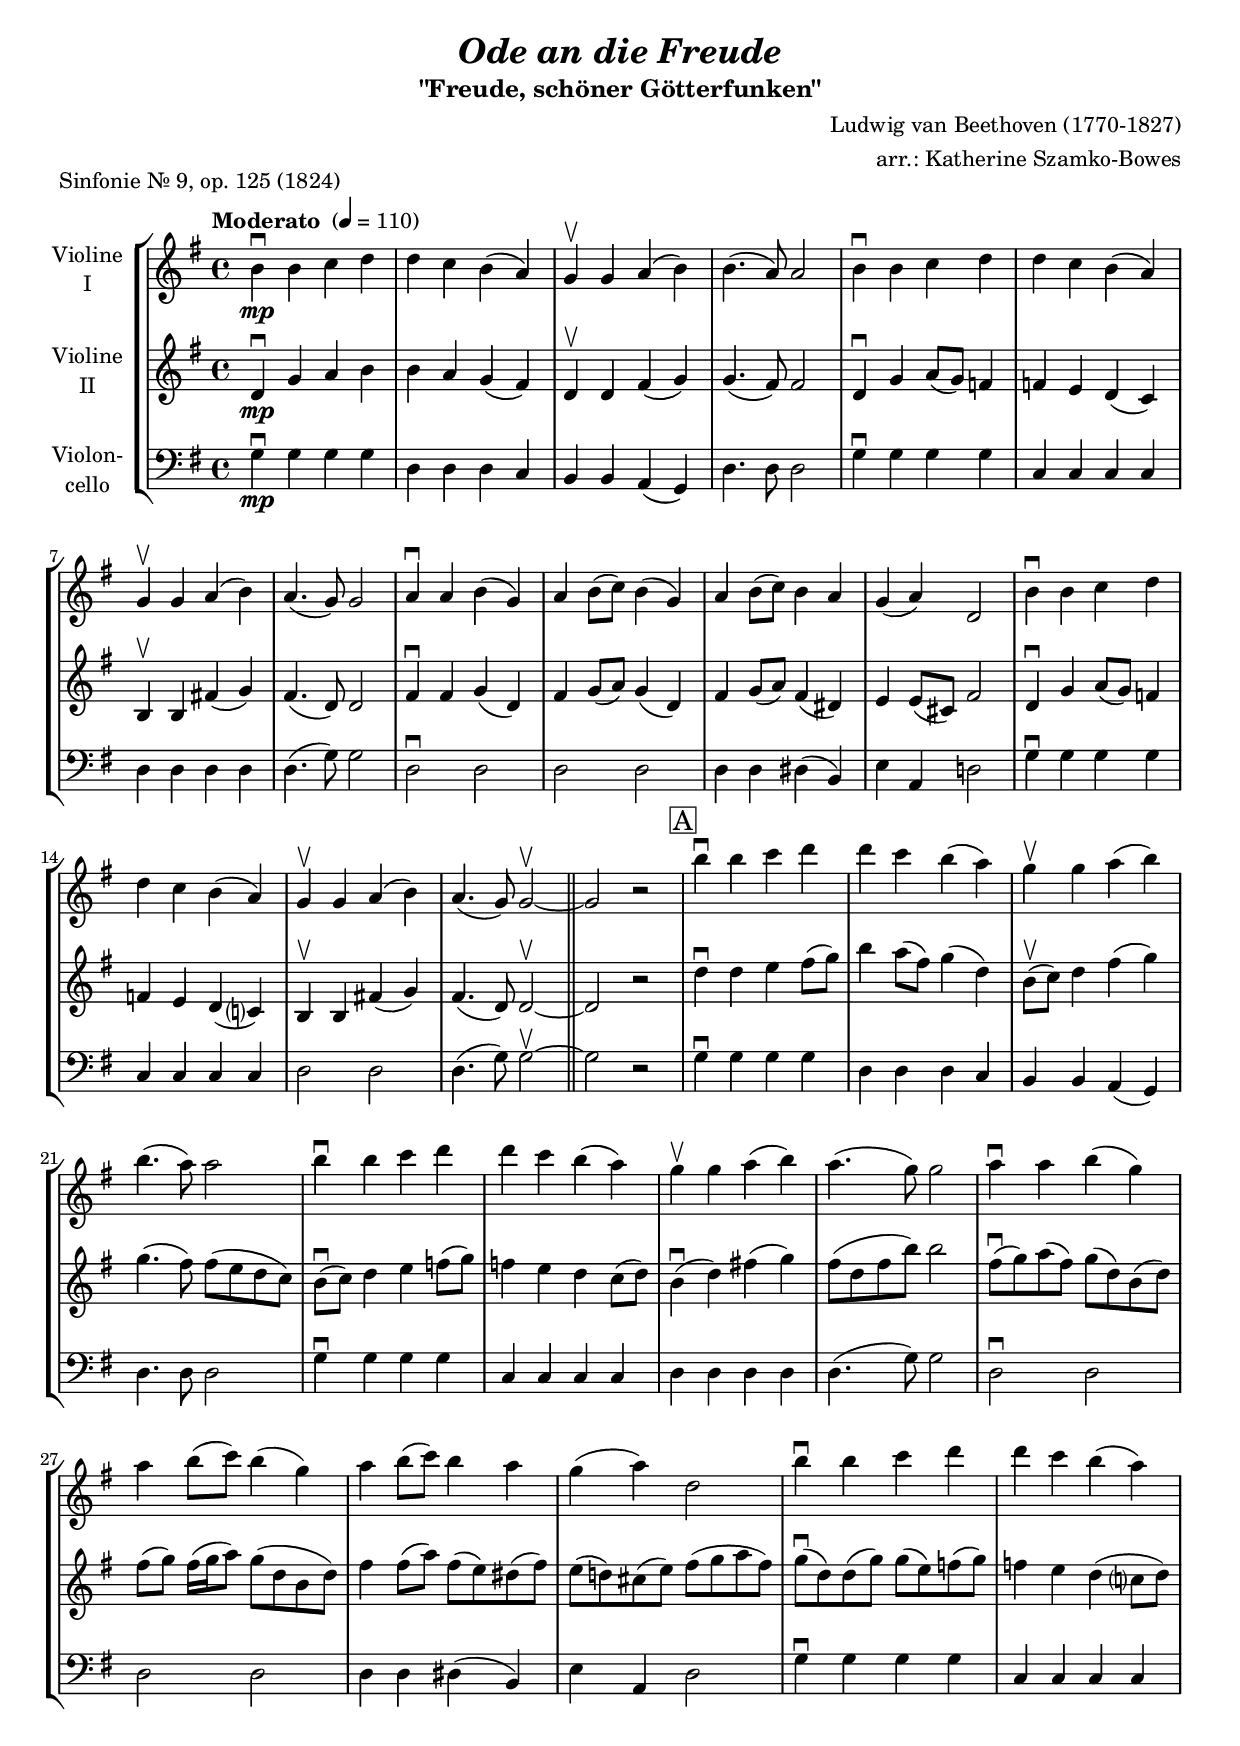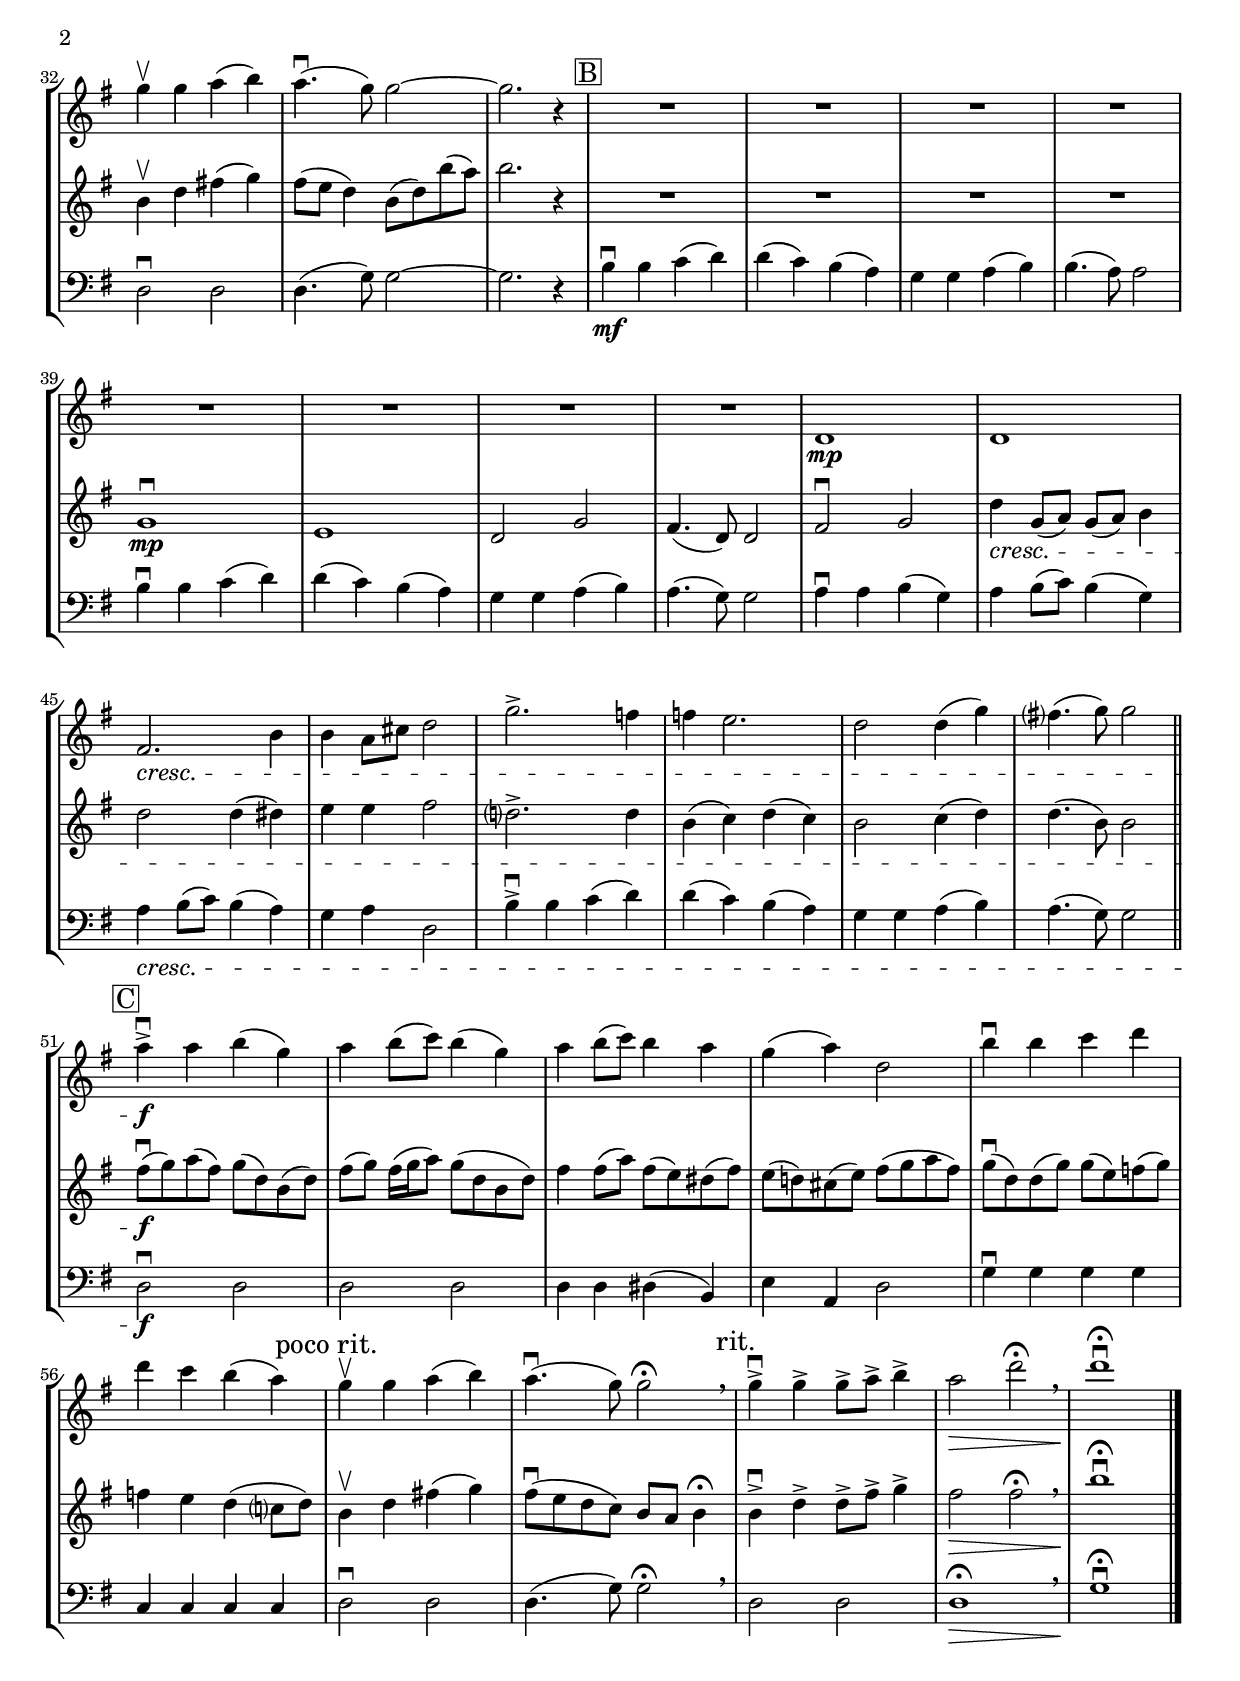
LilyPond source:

\version "2.14.2"
\include "deutsch.ly"

#(set-global-staff-size 19)

\header {
  title       = \markup \bold \italic "Ode an die Freude"
  subtitle    = "\"Freude, schöner Götterfunken\""
  composer    = "Ludwig van Beethoven (1770-1827)"
  arranger    = "arr.: Katherine Szamko-Bowes"
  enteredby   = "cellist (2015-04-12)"
  piece       = "Sinfonie Nr. 9, op. 125 (1824)"
}

voiceconsts = {
  \key g \major
  \time 4/4
  \tempo "Moderato " 4=110
  % \numericTimeSignature
  \compressFullBarRests
}

%mihi = "clarinet"
%milo = "bassoon"
mihi = "string ensemble 1"
milo = "drawbar organ"
mikl = "acoustic grand"

boxa = \mark \markup \box "A"
boxb = \mark \markup \box "B"
boxc = { \bar "||" \mark \markup \box "C" }

prit = \mark \markup "poco rit."
rit  = \mark \markup "rit."

va = \relative c'' {
  \voiceconsts

  h4\downbow\mp h c d
  d c h( a)
  g\upbow g a( h)
  h4.( a8) a2
  h4\downbow h c d
  d c h( a)

  g\upbow g a( h)
  a4.( g8) g2
  a4\downbow a h( g)
  a h8( c) h4( g)
  a h8( c) h4 a
  g( a) d,2

  h'4\downbow h c d
  d c h( a)
  g\upbow g a( h)
  a4.( g8) g2~\upbow \bar "||"
  g r \boxa
  h'4\downbow h c d

  d c h( a)
  g\upbow g a( h)
  h4.( a8) a2
  h4\downbow h c d
  d c h( a)
  g\upbow g a( h)

  a4.( g8) g2
  a4\downbow a h( g)
  a h8( c) h4( g)
  a h8( c) h4 a
  g( a) d,2
  h'4\downbow h c d

  d c h( a)
  g\upbow g a( h)
  a4.(\downbow g8) g2~
  g2. r4 \boxb
  R1*8
  d,1\mp
  d
  fis2.\cresc h4
  h a8 cis d2
  g2.-> f4
  f e2.

  d2 d4( g)
  fis?4.( g8) g2 \boxc
  a4->\downbow\f a h( g)
  a h8( c) h4( g)
  a h8( c) h4 a
  g( a) d,2

  h'4\downbow h c d
  d c h( a) \prit
  g\upbow g a( h)
  a4.(\downbow g8) g2\fermata \breathe \rit
  g4->\downbow g-> g8-> a-> h4->
  a2\> d\fermata \breathe
  d1\downbow\fermata\! \bar "|."
}

vb = \relative c' {
  \voiceconsts

  d4\downbow\mp g a h
  h a g( fis)
  d\upbow d fis( g)
  g4.( fis8) fis2
  d4\downbow g a8( g) f4
  f e d( c)
  h\upbow h fis'!( g)

  fis4.( d8) d2
  fis4\downbow fis g( d)
  fis g8( a) g4( d)
  fis g8( a) fis4( dis)
  e e8( cis) fis2
  d4\downbow g a8( g) f4
  f e d( c?)

  h\upbow h fis'!( g)
  fis4.( d8) d2~\upbow \bar "||"
  d r \boxa
  d'4\downbow d e fis8( g)
  h4 a8( fis) g4( d)
  h8(\upbow c) d4 fis( g)
  g4.( fis8) fis( e d c)

  h(\downbow c) d4 e f8( g)
  f4 e d c8( d)
  h4(\downbow d) fis!( g)
  fis8( d fis h) h2
  fis8(\downbow g) a( fis) g( d) h( d)

  fis( g) fis16( g a8) g( d h d)
  fis4 fis8( a) fis( e) dis( fis)
  e( d!) cis( e) fis( g a fis)
  g(\downbow d) d( g) g( e) f( g)
  f4 e d( c?8 d)

  h4\upbow d fis!( g)
  fis8( e d4) h8( d) h'( a)
  h2. r4 \boxb
  R1*4
  g,1\downbow\mp
  e
  d2 g
  fis4.( d8) d2

  fis\downbow g
  d'4\cresc g,8( a) g( a) h4
  d2 d4( dis)
  e e fis2
  d?2.-> d4
  h( c) d( c)
  h2 c4( d)
  d4.( h8) h2 \boxc

  fis'8(\downbow\f g) a( fis) g( d) h( d)
  fis( g) fis16( g a8) g( d h d)
  fis4 fis8( a) fis( e) dis( fis)
  e( d!) cis( e) fis( g a fis)
  g(\downbow d) d( g) g( e) f( g)

  f4 e d( c?8 d) \prit
  h4\upbow d fis!( g)
  fis8(\downbow e d c) h a h4\fermata \rit
  h->\downbow d-> d8-> fis-> g4->
  fis2\> fis\fermata \breathe
  h1\downbow\fermata\! \bar "|."
}

vc = \relative c' {
  \voiceconsts
  \clef "bass"

  g4\downbow\mp g g g
  d d d c
  h h a( g)
  d'4. d8 d2
  g4\downbow g g g
  c, c c c

  d d d d
  d4.( g8) g2
  d\downbow d
  d d
  d4 d dis( h)
  e a, d!2
  g4\downbow g g g

  c, c c c
  d2 d
  d4.( g8) g2~\upbow \bar "||"
  g r \boxa
  g4\downbow g g g
  d d d c
  h h a( g)

  d'4. d8 d2
  g4\downbow g g g
  c, c c c
  d d d d
  d4.( g8) g2
  d\downbow d
  d d

  d4 d dis( h)
  e a, d2
  g4\downbow g g g
  c, c c c
  d2\downbow d
  d4.( g8) g2~
  g2. r4 \boxb
  h4\downbow\mf h c( d)
  d( c) h( a)
  g g a( h)
  h4.( a8) a2
  h4\downbow h c( d)
  d( c) h( a)

  g g a( h)
  a4.( g8) g2
  a4\downbow a h( g)
  a h8( c) h4( g)
  a\cresc h8( c) h4( a)
  g a d,2

  h'4->\downbow h c( d)
  d( c) h( a)
  g g a( h)
  a4.( g8) g2 \boxc
  d\downbow\f d
  d d
  d4 d dis( h)

  e a, d2
  g4\downbow g g g
  c, c c c \prit
  d2\downbow d
  d4.( g8) g2\fermata \breathe \rit
  d d
  d1\fermata\> \breathe
  g\downbow\fermata\! \bar "|."
}


music = \new StaffGroup <<
      \new Staff {
        \set Staff.midiInstrument = \mihi
        \set Staff.instrumentName = \markup \center-column { "Violine" "I" }
        \transpose g g { \va }
      }

      \new Staff {
        \set Staff.midiInstrument = \mihi
        \set Staff.instrumentName = \markup \center-column { "Violine" "II" }
        \transpose g g { \vb }
      }

      \new Staff {
        \set Staff.midiInstrument = \milo
        \set Staff.instrumentName = \markup \center-column { "Violon-" "cello" }
        \transpose g g { \vc }
      }
>>

\book {
  \score {
   \music
    \layout {}
  }

  \score {
    \unfoldRepeats \music

    \midi {
      \context {
        \Score
      }
    }
  }
}
